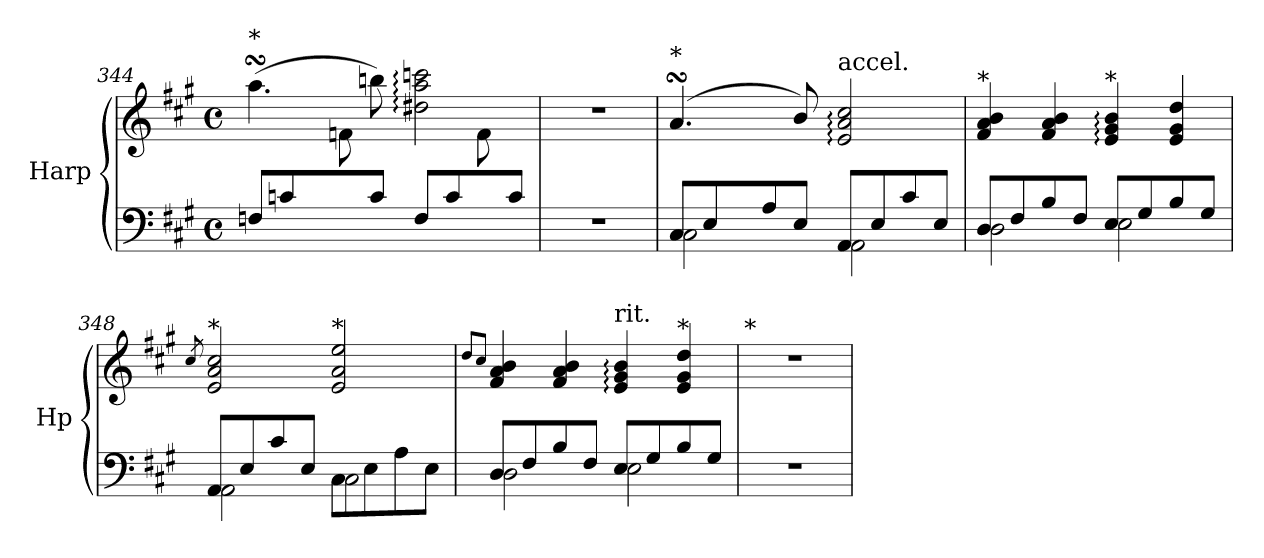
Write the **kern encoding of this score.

**kern	**kern
*part1	*part1
*staff2	*staff1
*I"Harp	*
*I'Hp	*
*clefF4	*clefG2
*k[f#c#g#]	*k[f#c#g#]
*A:	*A:
*M4/4	*M4/4
*met(c)	*met(c)
=344	=344
*	*^
*	*	*Xtuplet
*	*	*^
!	!LO:TX:a:t=*	!	!
8Fn/L	(4.aasSSs\	12.aayy	4ryy
8cn/	.	24bbyy	.
.	.	24aayy	.
.	.	24gg#yy	.
8ryy	.	8aayy	8fn\
8c/J	8bbn\)	8ryy	4.ryy
8F/L	2dd#X\: 2aa\: 2cccn\:	2ryy	.
8c/	.	.	.
8ryy	.	.	8f\
8c/J	.	.	8ryy
=345	=345	=345	=345
!	!LO:TX:a:t=*	!	!
*	*v	*v	*v
1r	1r
=346	=346
*^	*^
!	!	!LO:TX:a:t=*	!
8C#/L	2C#\	(4.asSSs/	12.ayy
8E/	.	.	24byy
.	.	.	24ayy
.	.	.	24g#yy
8A/	.	.	8ayy
8E/J	.	8b/)	8ryy
!	!	!LO:TX:a:t=accel.	!
8AA/L	2AA\	2e/: 2a/: 2cc#/:	2ryy
8E/	.	.	.
8c#/	.	.	.
8E/J	.	.	.
*	*	*v	*v
!!LO:PB:g=z
=347	=347	=347
!	!	!LO:TX:a:t=*
8D/L	2D\	4f#/ 4a/ 4b/
8F#/	.	.
8B/	.	4f#/ 4a/ 4b/
8F#/J	.	.
!	!	!LO:TX:a:t=*
8E/L	2E\	4e/: 4g#/: 4b/:
8G#/	.	.
8B/	.	4e/ 4g#/ 4dd/
8G#/J	.	.
=348	=348	=348
.	.	8qcc#/
!	!	!LO:TX:a:t=*
8AA/L	2AA\	2e/ 2a/ 2cc#/
8E/	.	.
8c#/	.	.
8E/J	.	.
!	!	!LO:TX:a:t=*
8C#\L	2C#\	2e/ 2a/ 2ee/
8E\	.	.
8A\	.	.
8E\J	.	.
=349	=349	=349
.	.	8qdd/L
.	.	8qcc#/J
8D/L	2D\	4f#/ 4a/ 4b/
8F#/	.	.
8B/	.	4f#/ 4a/ 4b/
8F#/J	.	.
!	!	!LO:TX:a:t=rit.
8E/L	2E\	4e/: 4g#/: 4b/:
8G#/	.	.
!	!	!LO:TX:a:t=*
8B/	.	4e/ 4g#/ 4dd/
8G#/J	.	.
*v	*v	*
!!LO:PB:g=z
=350	=350
!	!LO:TX:a:t=*
1r	1r
=	=
*-	*-
